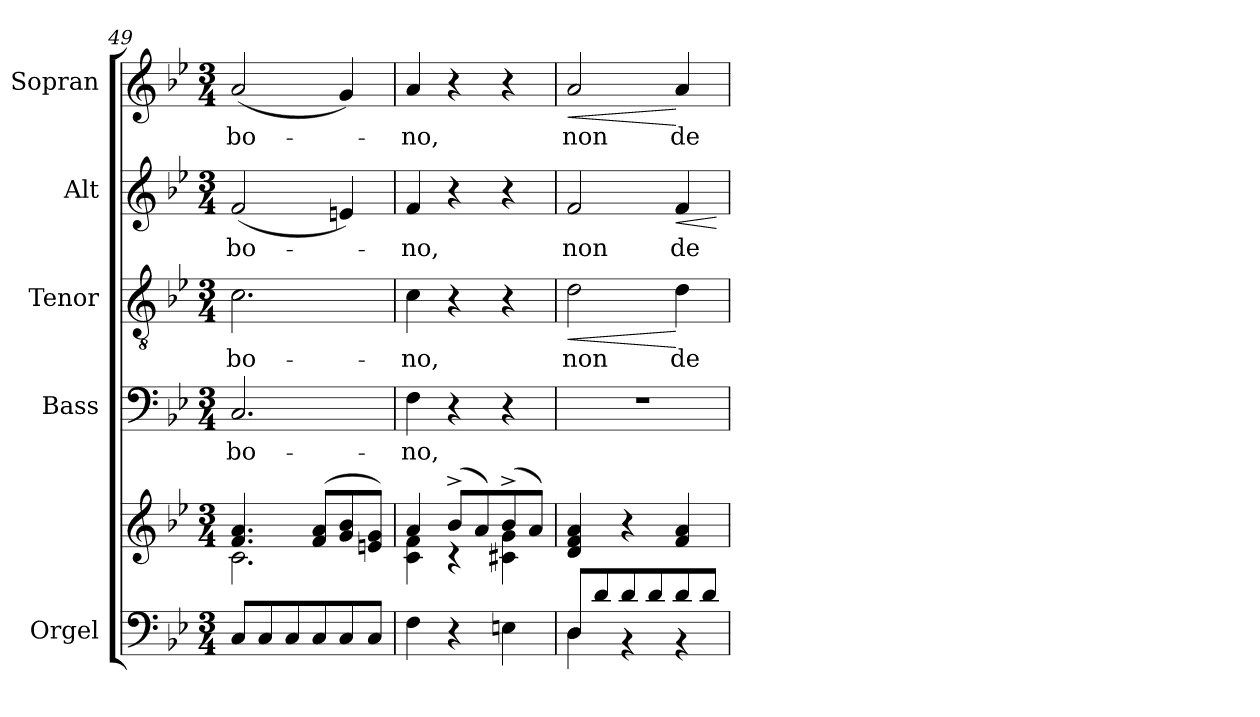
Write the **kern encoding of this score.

**kern	**kern	**kern	**text	**kern	**text	**dynam	**kern	**text	**dynam	**kern	**text	**dynam
*part5	*part5	*part4	*part4	*part3	*part3	*part3	*part2	*part2	*part2	*part1	*part1	*part1
*staff6	*staff5	*staff4	*staff4	*staff3	*staff3	*staff3	*staff2	*staff2	*staff2	*staff1	*staff1	*staff1
*I"Orgel	*	*I"Bass	*	*I"Tenor	*	*	*I"Alt	*	*	*I"Sopran	*	*
*I'Org.	*	*I'B.	*	*I'T.	*	*	*I'A.	*	*	*I'S.	*	*
*clefF4	*clefG2	*clefF4	*	*clefGv2	*	*	*clefG2	*	*	*clefG2	*	*
*k[b-e-]	*k[b-e-]	*k[b-e-]	*	*k[b-e-]	*	*	*k[b-e-]	*	*	*k[b-e-]	*	*
*B-:	*B-:	*B-:	*	*B-:	*	*	*B-:	*	*	*B-:	*	*
*M3/4	*M3/4	*M3/4	*	*M3/4	*	*	*M3/4	*	*	*M3/4	*	*
=49	=49	=49	=49	=49	=49	=49	=49	=49	=49	=49	=49	=49
*	*^	*	*	*	*	*	*	*	*	*	*	*
!	!	!	!	!LO:LY:b	!	!LO:LY:b	!	!	!LO:LY:b	!	!	!LO:LY:b	!
8C/L	4.f/ 4.a/	2.c\	2.C/	bo-	2.c\	bo-	.	(<2f/	bo-	.	(<2a/	bo-	.
8C/	.	.	.	.	.	.	.	.	.	.	.	.	.
8C/	.	.	.	.	.	.	.	.	.	.	.	.	.
8C/	(<8f/ 8a/L	.	.	.	.	.	.	.	.	.	.	.	.
8C/	8g/ 8b-/	.	.	.	.	.	.	4en/)	.	.	4g/)	.	.
8C/J	8en/ 8g/J)	.	.	.	.	.	.	.	.	.	.	.	.
!!LO:LB:g=z
=50	=50	=50	=50	=50	=50	=50	=50	=50	=50	=50	=50	=50	=50
!	!	!	!	!LO:LY:b	!	!LO:LY:b	!	!	!LO:LY:b	!	!	!LO:LY:b	!
4F\	4a/	4c\ 4f\	4F\	-no,	4c\	-no,	.	4f/	-no,	.	4a/	-no,	.
4r	(>8b-^>/L	4rc	4r	.	4r	.	.	4r	.	.	4r	.	.
.	8a/)	.	.	.	.	.	.	.	.	.	.	.	.
4En\	(>8b-^>/	4c#X\ 4g\	4r	.	4r	.	.	4r	.	.	4r	.	.
.	8a/J)	.	.	.	.	.	.	.	.	.	.	.	.
*	*v	*v	*	*	*	*	*	*	*	*	*	*	*
=51	=51	=51	=51	=51	=51	=51	=51	=51	=51	=51	=51	=51
*^	*	*	*	*	*	*	*	*	*	*	*	*
!	!	!	!	!	!	!LO:LY:b	!LO:HP:b	!	!LO:LY:b	!	!	!LO:LY:b	!LO:HP:b
8D/L	4D\	4d/ 4f/ 4a/	2.r	.	2d\	non	<	2f/	non	.	2a/	non	<
8d/	.	.	.	.	.	.	.	.	.	.	.	.	.
8d/	4r	4r	.	.	.	.	.	.	.	.	.	.	.
8d/	.	.	.	.	.	.	.	.	.	.	.	.	.
!	!	!	!	!	!	!LO:LY:b	!	!	!LO:LY:b	!LO:HP:b	!	!LO:LY:b	!
8d/	4r	4f/ 4a/	.	.	4d\	de-	[	4f/	de-	<	4a/	de-	[
8d/J	.	.	.	.	.	.	.	.	.	.	.	.	.
*v	*v	*	*	*	*	*	*	*	*	*	*	*	*
.	.	.	.	.	.	.	.	.	[	.	.	.
=	=	=	=	=	=	=	=	=	=	=	=	=
*-	*-	*-	*-	*-	*-	*-	*-	*-	*-	*-	*-	*-
